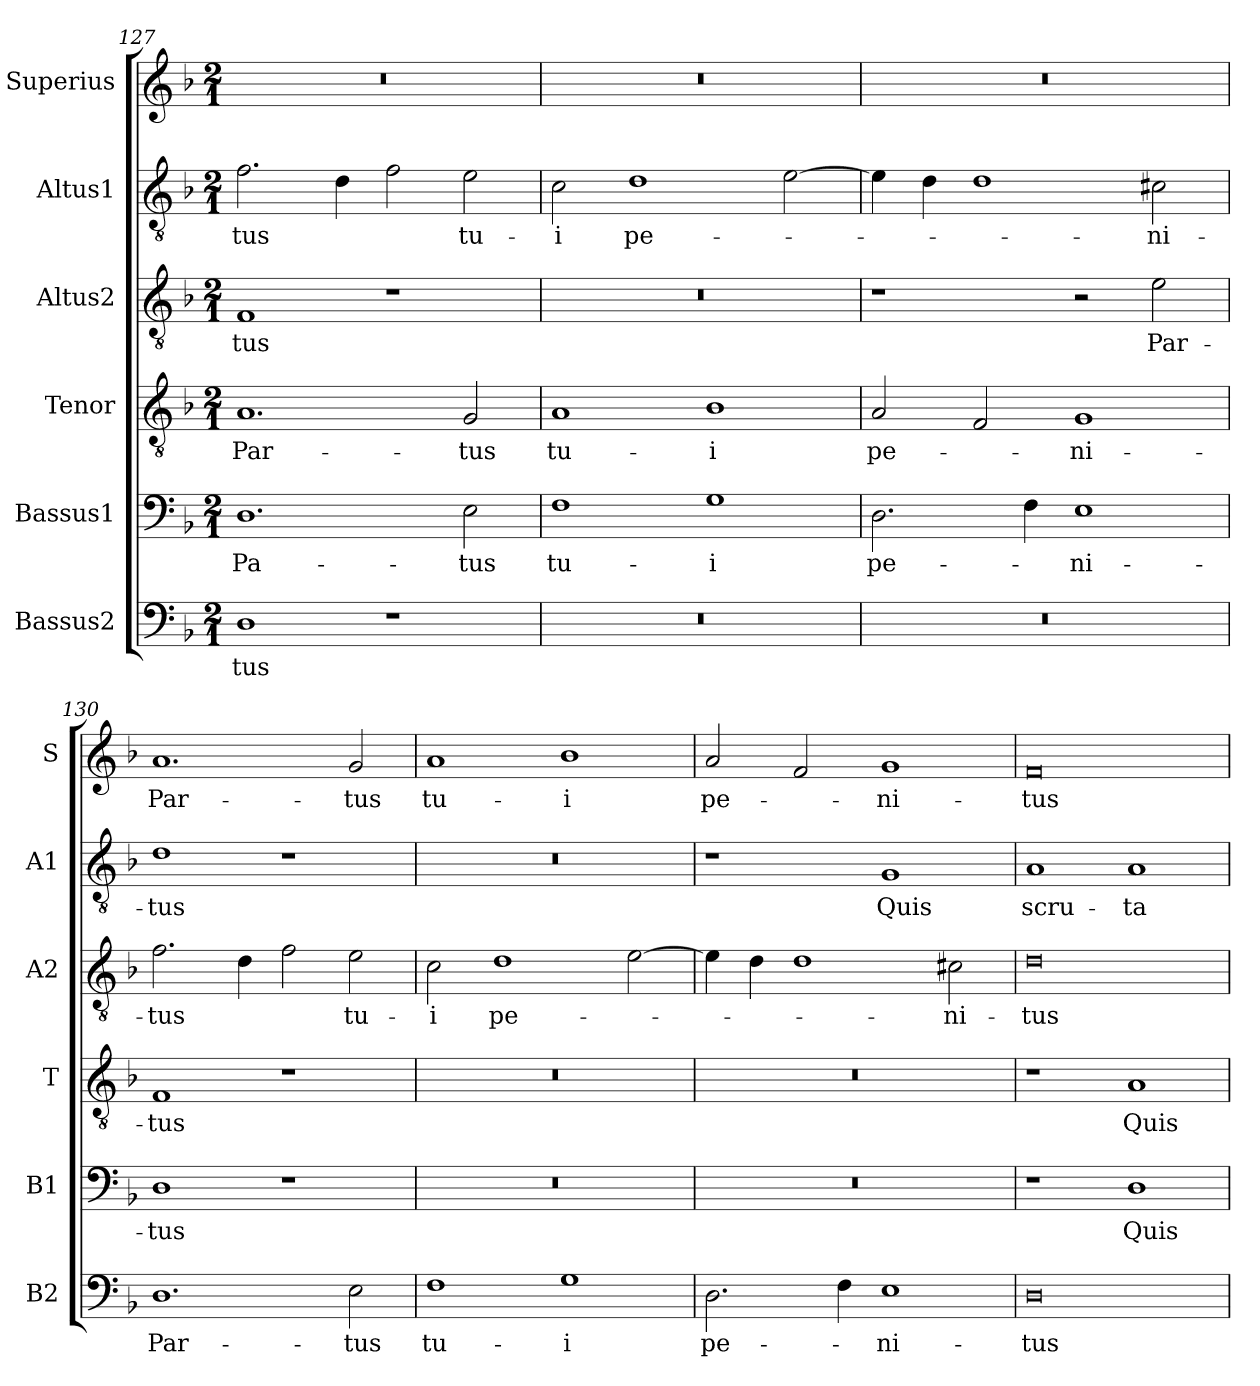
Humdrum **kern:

**kern	**text	**kern	**text	**kern	**text	**kern	**text	**kern	**text	**kern	**text
*part6	*part6	*part5	*part5	*part4	*part4	*part3	*part3	*part2	*part2	*part1	*part1
*staff6	*staff6	*staff5	*staff5	*staff4	*staff4	*staff3	*staff3	*staff2	*staff2	*staff1	*staff1
*I"Bassus2	*	*I"Bassus1	*	*I"Tenor	*	*I"Altus2	*	*I"Altus1	*	*I"Superius	*
*I'B2	*	*I'B1	*	*I'T	*	*I'A2	*	*I'A1	*	*I'S	*
*clefF4	*	*clefF4	*	*clefGv2	*	*clefGv2	*	*clefGv2	*	*clefG2	*
*k[b-]	*	*k[b-]	*	*k[b-]	*	*k[b-]	*	*k[b-]	*	*k[b-]	*
*M2/1	*	*M2/1	*	*M2/1	*	*M2/1	*	*M2/1	*	*M2/1	*
=127	=127	=127	=127	=127	=127	=127	=127	=127	=127	=127	=127
1D	-tus	1.D	Pa-	1.A	Par-	1F	-tus	2.f\	-tus	0r	.
.	.	.	.	.	.	.	.	4d\	.	.	.
1r	.	.	.	.	.	1r	.	2f\	.	.	.
.	.	2E\	-tus	2G/	-tus	.	.	2e\	tu-	.	.
=128	=128	=128	=128	=128	=128	=128	=128	=128	=128	=128	=128
0r	.	1F	tu-	1A	tu-	0r	.	2c\	-i	0r	.
.	.	.	.	.	.	.	.	1d	pe-	.	.
.	.	1G	-i	1B-	-i	.	.	.	.	.	.
.	.	.	.	.	.	.	.	[2e\	.	.	.
=129	=129	=129	=129	=129	=129	=129	=129	=129	=129	=129	=129
0r	.	2.D\	pe-	2A/	pe-	1r	.	4e\]	.	0r	.
.	.	.	.	.	.	.	.	4d\	.	.	.
.	.	.	.	2F/	.	.	.	1d	.	.	.
.	.	4F\	.	.	.	.	.	.	.	.	.
.	.	1E	-ni-	1G	-ni-	2r	.	.	.	.	.
.	.	.	.	.	.	2e\	Par-	2c#X\	-ni-	.	.
=130	=130	=130	=130	=130	=130	=130	=130	=130	=130	=130	=130
1.D	Par-	1D	-tus	1F	-tus	2.f\	-tus	1d	-tus	1.a	Par-
.	.	.	.	.	.	4d\	.	.	.	.	.
.	.	1r	.	1r	.	2f\	.	1r	.	.	.
2E\	-tus	.	.	.	.	2e\	tu-	.	.	2g/	-tus
=131	=131	=131	=131	=131	=131	=131	=131	=131	=131	=131	=131
1F	tu-	0r	.	0r	.	2c\	-i	0r	.	1a	tu-
.	.	.	.	.	.	1d	pe-	.	.	.	.
1G	-i	.	.	.	.	.	.	.	.	1b-	-i
.	.	.	.	.	.	[2e\	.	.	.	.	.
=132	=132	=132	=132	=132	=132	=132	=132	=132	=132	=132	=132
2.D\	pe-	0r	.	0r	.	4e\]	.	1r	.	2a/	pe-
.	.	.	.	.	.	4d\	.	.	.	.	.
.	.	.	.	.	.	1d	.	.	.	2f/	.
4F\	.	.	.	.	.	.	.	.	.	.	.
1E	-ni-	.	.	.	.	.	.	1G	Quis	1g	-ni-
.	.	.	.	.	.	2c#X\	-ni-	.	.	.	.
=133	=133	=133	=133	=133	=133	=133	=133	=133	=133	=133	=133
0D	-tus	1r	.	1r	.	0d	-tus	1A	scru-	0f	-tus
.	.	1D	Quis	1A	Quis	.	.	1A	-ta-	.	.
=	=	=	=	=	=	=	=	=	=	=	=
*-	*-	*-	*-	*-	*-	*-	*-	*-	*-	*-	*-
